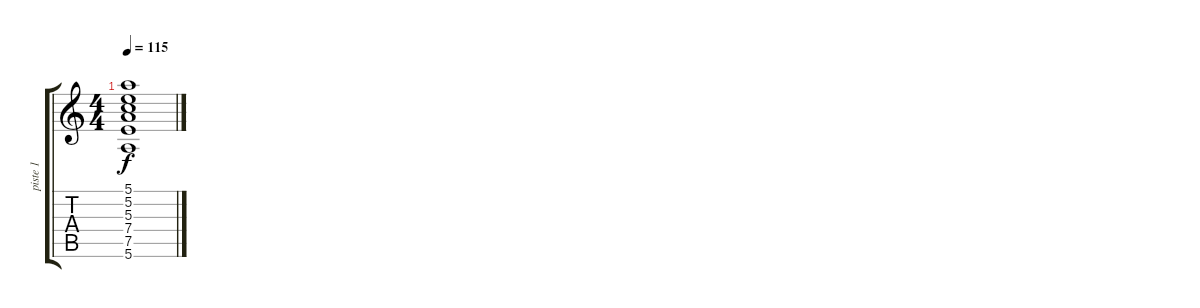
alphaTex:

\track ("piste 1" "piste 1") {instrument acousticguitarsteel}
\staff {score tabs}
\tuning (E4 B3 G3 D3 A2 E2) {hide}
\ts (4 4)
\tempo 115
\clef g2
\ks c
(5.1 5.2 5.3 7.4 7.5 5.6).1{dy f}
